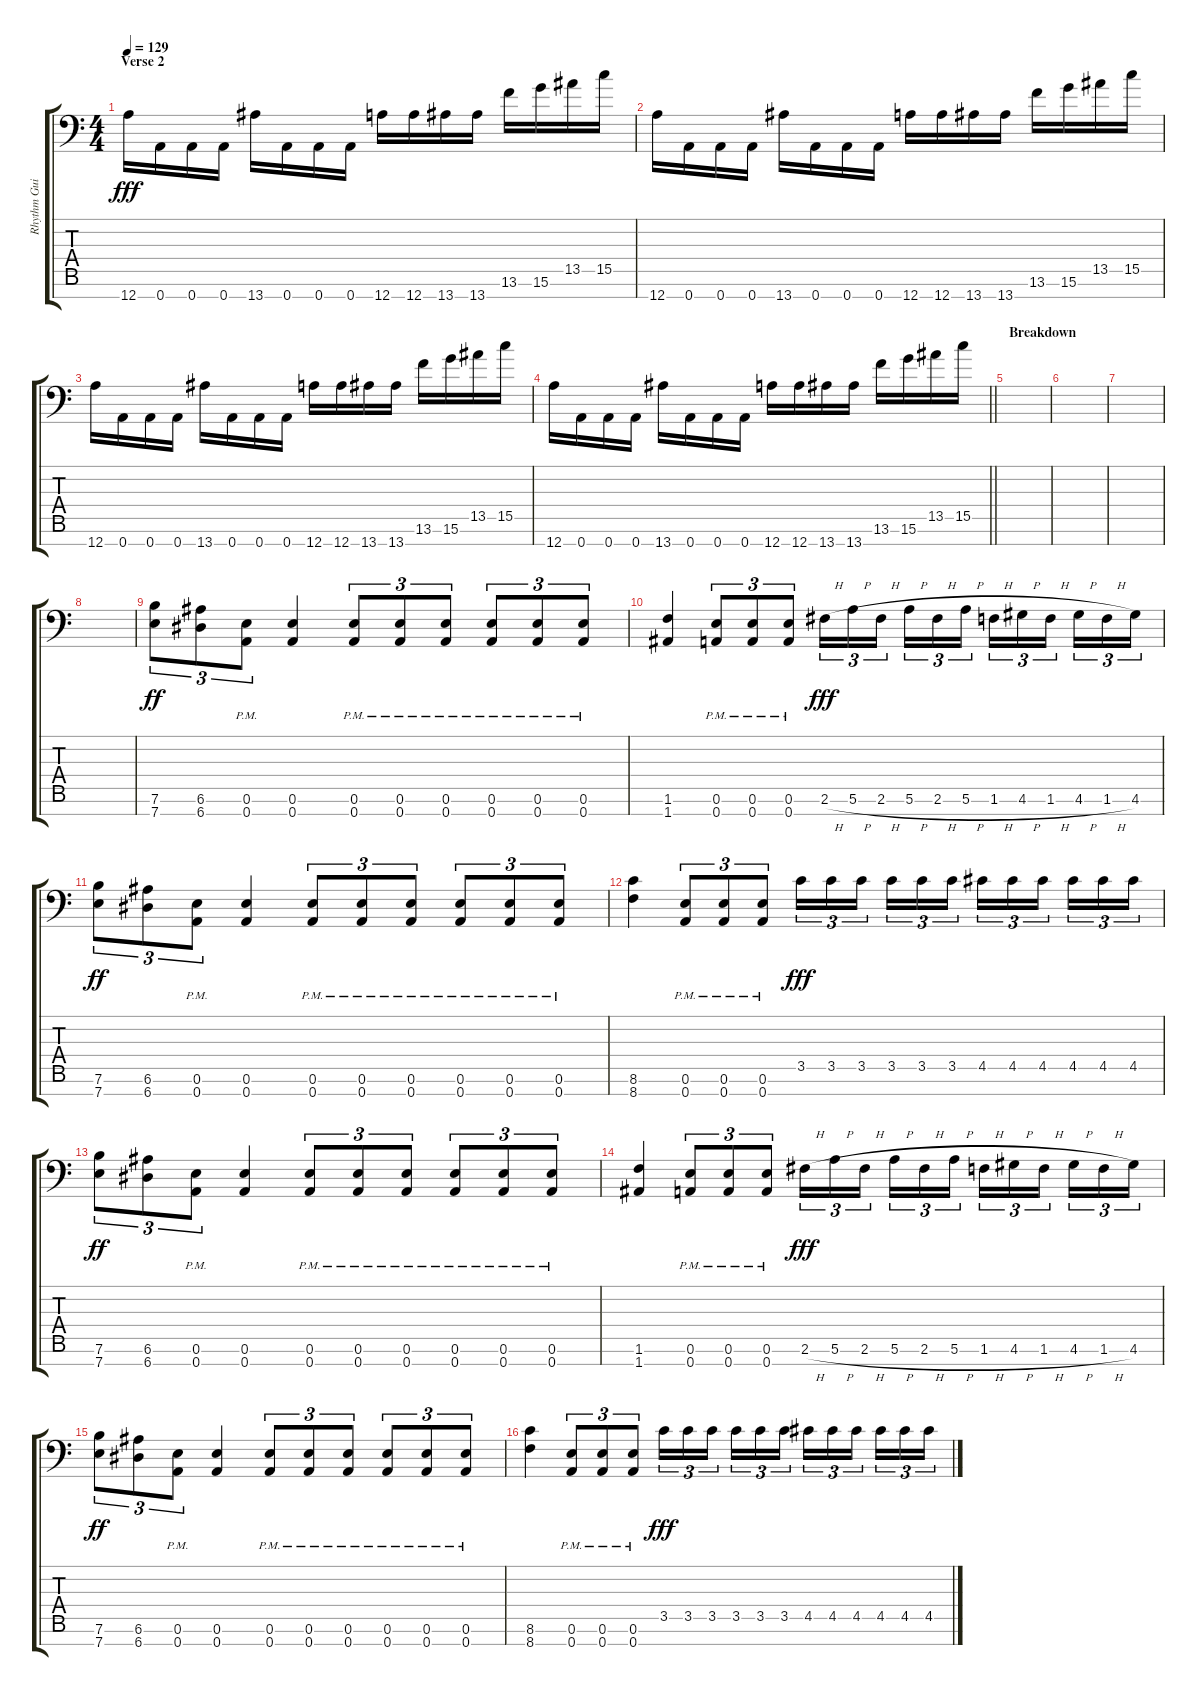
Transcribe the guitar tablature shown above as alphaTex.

\track ("Rhythm Guitar 1" "Rhythm Gui") {instrument distortionguitar}
\staff {score tabs}
\tuning (E4 B3 G3 D3 A2 E2 A1) {hide}
\ts (4 4)
\section ("" "Verse 2")
\tempo 129
\clef f4
\ks c
12.7.16{dy fff} 0.7.16 0.7.16 0.7.16 13.7.16 0.7.16 0.7.16 0.7.16 12.7.16 12.7.16 13.7.16 13.7.16 13.6.16 15.6.16 13.5.16 15.5.16 |
12.7.16 0.7.16 0.7.16 0.7.16 13.7.16 0.7.16 0.7.16 0.7.16 12.7.16 12.7.16 13.7.16 13.7.16 13.6.16 15.6.16 13.5.16 15.5.16 |
12.7.16 0.7.16 0.7.16 0.7.16 13.7.16 0.7.16 0.7.16 0.7.16 12.7.16 12.7.16 13.7.16 13.7.16 13.6.16 15.6.16 13.5.16 15.5.16 |
\barLineRight lightlight
12.7.16 0.7.16 0.7.16 0.7.16 13.7.16 0.7.16 0.7.16 0.7.16 12.7.16 12.7.16 13.7.16 13.7.16 13.6.16 15.6.16 13.5.16 15.5.16 |
\section ("" "Breakdown")
|
|
|
|
(7.6 7.7).8{tu (3 2) dy ff} (6.6 6.7).8{tu (3 2)} (0.6{pm} 0.7{pm}).8{tu (3 2)} (0.6 0.7).4 (0.6{pm} 0.7{pm}).8{tu (3 2)} (0.6{pm} 0.7{pm}).8{tu (3 2)} (0.6{pm} 0.7{pm}).8{tu (3 2)} (0.6{pm} 0.7{pm}).8{tu (3 2)} (0.6{pm} 0.7{pm}).8{tu (3 2)} (0.6{pm} 0.7{pm}).8{tu (3 2)} |
(1.6 1.7).4 (0.6{pm} 0.7{pm}).8{tu (3 2)} (0.6{pm} 0.7{pm}).8{tu (3 2)} (0.6{pm} 0.7{pm}).8{tu (3 2)} 2.6{h}.16{tu (3 2) dy fff} 5.6{h}.16{tu (3 2)} 2.6{h}.16{tu (3 2) beam splitsecondary} 5.6{h}.16{tu (3 2)} 2.6{h}.16{tu (3 2)} 5.6{h}.16{tu (3 2)} 1.6{h}.16{tu (3 2)} 4.6{h}.16{tu (3 2)} 1.6{h}.16{tu (3 2) beam splitsecondary} 4.6{h}.16{tu (3 2)} 1.6{h}.16{tu (3 2)} 4.6.16{tu (3 2)} |
(7.6 7.7).8{tu (3 2) dy ff} (6.6 6.7).8{tu (3 2)} (0.6{pm} 0.7{pm}).8{tu (3 2)} (0.6 0.7).4 (0.6{pm} 0.7{pm}).8{tu (3 2)} (0.6{pm} 0.7{pm}).8{tu (3 2)} (0.6{pm} 0.7{pm}).8{tu (3 2)} (0.6{pm} 0.7{pm}).8{tu (3 2)} (0.6{pm} 0.7{pm}).8{tu (3 2)} (0.6{pm} 0.7{pm}).8{tu (3 2)} |
(8.6 8.7).4 (0.6{pm} 0.7{pm}).8{tu (3 2)} (0.6{pm} 0.7{pm}).8{tu (3 2)} (0.6{pm} 0.7{pm}).8{tu (3 2)} 3.5.16{tu (3 2) dy fff} 3.5.16{tu (3 2)} 3.5.16{tu (3 2) beam splitsecondary} 3.5.16{tu (3 2)} 3.5.16{tu (3 2)} 3.5.16{tu (3 2)} 4.5.16{tu (3 2)} 4.5.16{tu (3 2)} 4.5.16{tu (3 2) beam splitsecondary} 4.5.16{tu (3 2)} 4.5.16{tu (3 2)} 4.5.16{tu (3 2)} |
(7.6 7.7).8{tu (3 2) dy ff} (6.6 6.7).8{tu (3 2)} (0.6{pm} 0.7{pm}).8{tu (3 2)} (0.6 0.7).4 (0.6{pm} 0.7{pm}).8{tu (3 2)} (0.6{pm} 0.7{pm}).8{tu (3 2)} (0.6{pm} 0.7{pm}).8{tu (3 2)} (0.6{pm} 0.7{pm}).8{tu (3 2)} (0.6{pm} 0.7{pm}).8{tu (3 2)} (0.6{pm} 0.7{pm}).8{tu (3 2)} |
(1.6 1.7).4 (0.6{pm} 0.7{pm}).8{tu (3 2)} (0.6{pm} 0.7{pm}).8{tu (3 2)} (0.6{pm} 0.7{pm}).8{tu (3 2)} 2.6{h}.16{tu (3 2) dy fff} 5.6{h}.16{tu (3 2)} 2.6{h}.16{tu (3 2) beam splitsecondary} 5.6{h}.16{tu (3 2)} 2.6{h}.16{tu (3 2)} 5.6{h}.16{tu (3 2)} 1.6{h}.16{tu (3 2)} 4.6{h}.16{tu (3 2)} 1.6{h}.16{tu (3 2) beam splitsecondary} 4.6{h}.16{tu (3 2)} 1.6{h}.16{tu (3 2)} 4.6.16{tu (3 2)} |
(7.6 7.7).8{tu (3 2) dy ff} (6.6 6.7).8{tu (3 2)} (0.6{pm} 0.7{pm}).8{tu (3 2)} (0.6 0.7).4 (0.6{pm} 0.7{pm}).8{tu (3 2)} (0.6{pm} 0.7{pm}).8{tu (3 2)} (0.6{pm} 0.7{pm}).8{tu (3 2)} (0.6{pm} 0.7{pm}).8{tu (3 2)} (0.6{pm} 0.7{pm}).8{tu (3 2)} (0.6{pm} 0.7{pm}).8{tu (3 2)} |
(8.6 8.7).4 (0.6{pm} 0.7{pm}).8{tu (3 2)} (0.6{pm} 0.7{pm}).8{tu (3 2)} (0.6{pm} 0.7{pm}).8{tu (3 2)} 3.5.16{tu (3 2) dy fff} 3.5.16{tu (3 2)} 3.5.16{tu (3 2) beam splitsecondary} 3.5.16{tu (3 2)} 3.5.16{tu (3 2)} 3.5.16{tu (3 2)} 4.5.16{tu (3 2)} 4.5.16{tu (3 2)} 4.5.16{tu (3 2) beam splitsecondary} 4.5.16{tu (3 2)} 4.5.16{tu (3 2)} 4.5.16{tu (3 2)}
